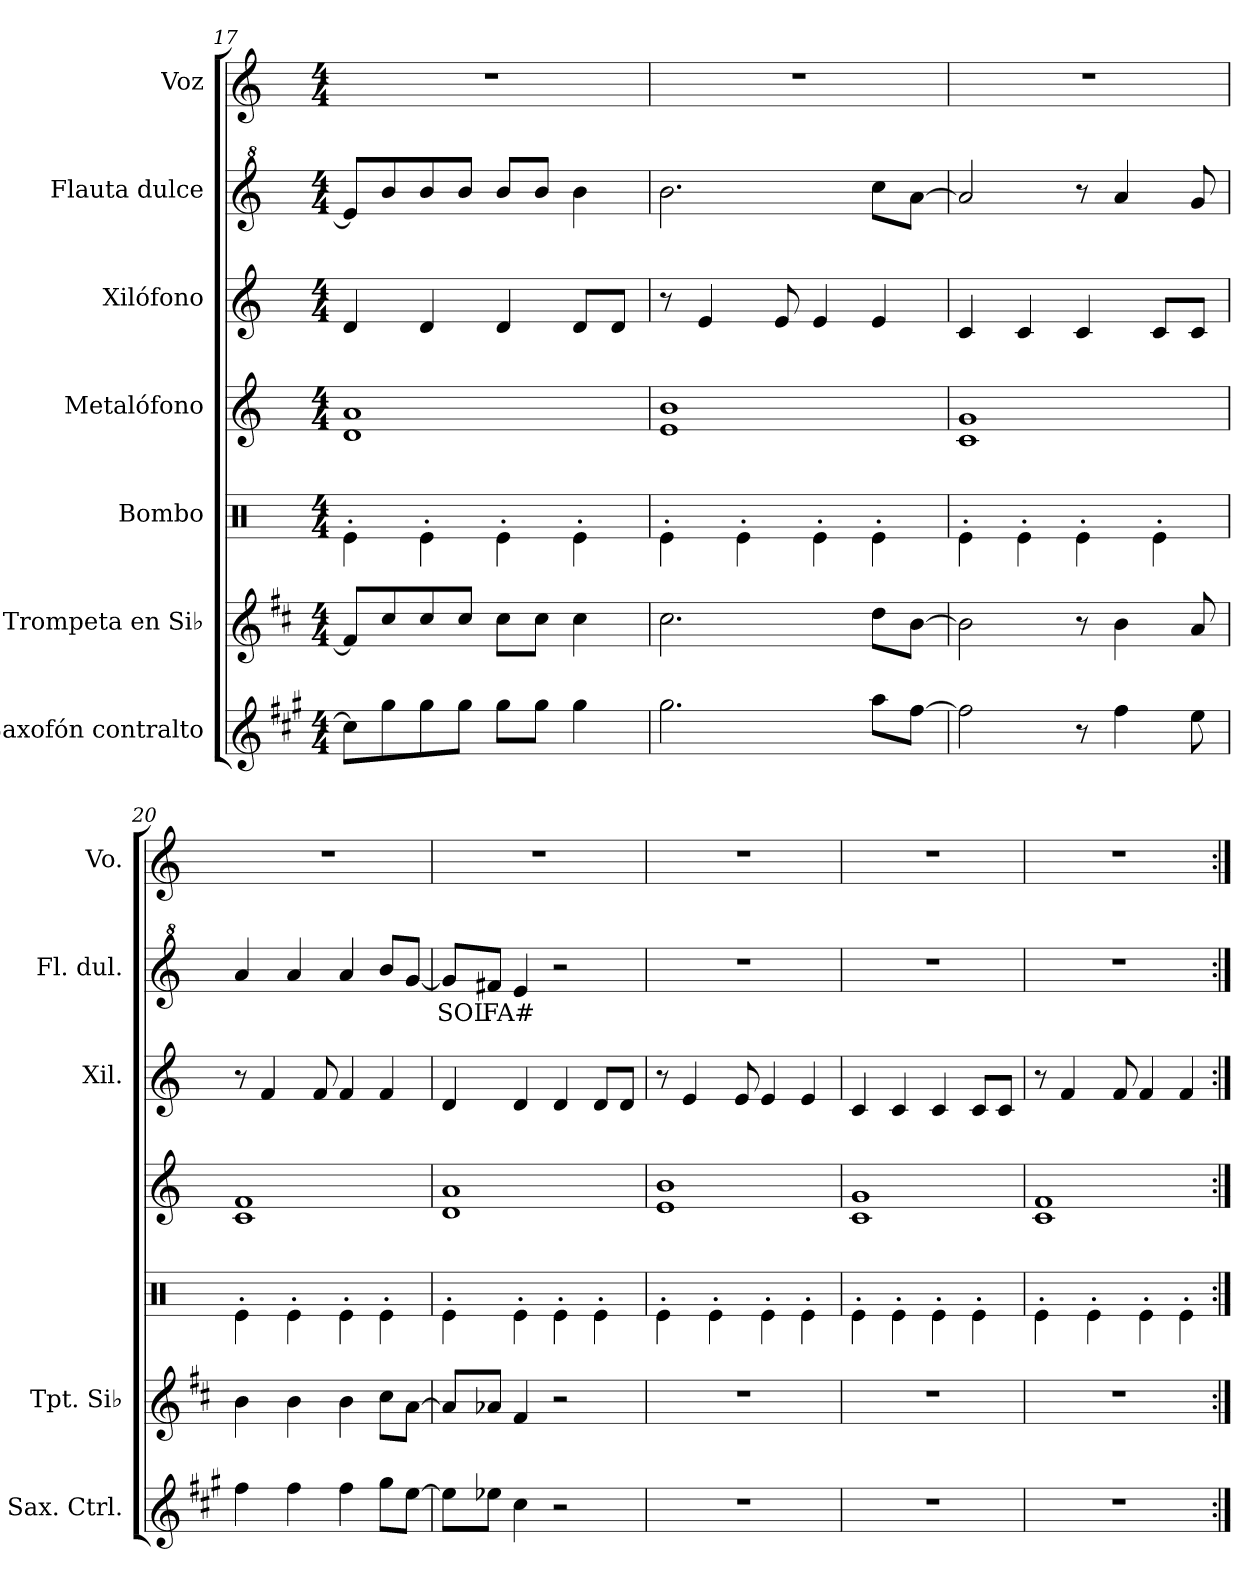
**kern	**kern	**kern	**kern	**kern	**kern	**text	**kern
*part7	*part6	*part5	*part4	*part3	*part2	*part2	*part1
*staff7	*staff6	*staff5	*staff4	*staff3	*staff2	*staff2	*staff1
*I"Saxofón contralto	*I"Trompeta en Si♭	*I"Bombo	*I"Metalófono	*I"Xilófono	*I"Flauta dulce	*	*I"Voz
*I'Sax. Ctrl.	*I'Tpt. Si♭	*	*	*I'Xil.	*I'Fl. dul.	*	*I'Vo.
*clefG2	*clefG2	*clefX	*clefG2	*clefG2	*clefG^2	*	*clefG2
*ITrd5c9	*ITrd1c2	*	*	*ITrd-7c-12	*	*	*
*k[]	*k[]	*k[]	*k[]	*k[]	*k[]	*	*k[]
*M4/4	*M4/4	*M4/4	*M4/4	*M4/4	*M4/4	*	*M4/4
=17	=17	=17	=17	=17	=17	=17	=17
8e\L]	8e/L]	4Re'\	1d 1a	4dd/	8ee/L]	.	1r
8b\	8b/	.	.	.	8bb/	.	.
8b\	8b/	4Re'\	.	4dd/	8bb/	.	.
8b\J	8b/J	.	.	.	8bb/J	.	.
8b\L	8b\L	4Re'\	.	4dd/	8bb/L	.	.
8b\J	8b\J	.	.	.	8bb/J	.	.
4b\	4b\	4Re'\	.	8dd/L	4bb\	.	.
.	.	.	.	8dd/J	.	.	.
=18	=18	=18	=18	=18	=18	=18	=18
2.b\	2.b\	4Re'\	1e 1b	8r	2.bb\	.	1r
.	.	.	.	4ee/	.	.	.
.	.	4Re'\	.	.	.	.	.
.	.	.	.	8ee/	.	.	.
.	.	4Re'\	.	4ee/	.	.	.
8cc\L	8cc\L	4Re'\	.	4ee/	8ccc\L	.	.
[8a\J	[8a\J	.	.	.	[8aa\J	.	.
=19	=19	=19	=19	=19	=19	=19	=19
2a\]	2a\]	4Re'\	1c 1g	4cc/	2aa/]	.	1r
.	.	4Re'\	.	4cc/	.	.	.
8r	8r	4Re'\	.	4cc/	8r	.	.
4a\	4a\	.	.	.	4aa/	.	.
.	.	4Re'\	.	8cc/L	.	.	.
8g\	8g/	.	.	8cc/J	8gg/	.	.
=20	=20	=20	=20	=20	=20	=20	=20
4a\	4a\	4Re'\	1c 1f	8r	4aa/	.	1r
.	.	.	.	4ff/	.	.	.
4a\	4a\	4Re'\	.	.	4aa/	.	.
.	.	.	.	8ff/	.	.	.
4a\	4a\	4Re'\	.	4ff/	4aa/	.	.
8b\L	8b\L	4Re'\	.	4ff/	8bb/L	.	.
[8g\J	[8g\J	.	.	.	[8gg/J	.	.
!!LO:PB:g=z
=21	=21	=21	=21	=21	=21	=21	=21
!	!	!	!	!	!	!LO:LY:b	!
8g\L]	8g/L]	4Re'\	1d 1a	4dd/	8gg/L]	SOL	1r
!	!	!	!	!	!	!LO:LY:b	!
8g-X\J	8g-X/J	.	.	.	8ff#X/J	FA#	.
4e\	4e/	4Re'\	.	4dd/	4ee/	.	.
2r	2r	4Re'\	.	4dd/	2r	.	.
.	.	4Re'\	.	8dd/L	.	.	.
.	.	.	.	8dd/J	.	.	.
=22	=22	=22	=22	=22	=22	=22	=22
1r	1r	4Re'\	1e 1b	8r	1r	.	1r
.	.	.	.	4ee/	.	.	.
.	.	4Re'\	.	.	.	.	.
.	.	.	.	8ee/	.	.	.
.	.	4Re'\	.	4ee/	.	.	.
.	.	4Re'\	.	4ee/	.	.	.
=23	=23	=23	=23	=23	=23	=23	=23
1r	1r	4Re'\	1c 1g	4cc/	1r	.	1r
.	.	4Re'\	.	4cc/	.	.	.
.	.	4Re'\	.	4cc/	.	.	.
.	.	4Re'\	.	8cc/L	.	.	.
.	.	.	.	8cc/J	.	.	.
=24	=24	=24	=24	=24	=24	=24	=24
1r	1r	4Re'\	1c 1f	8r	1r	.	1r
.	.	.	.	4ff/	.	.	.
.	.	4Re'\	.	.	.	.	.
.	.	.	.	8ff/	.	.	.
.	.	4Re'\	.	4ff/	.	.	.
.	.	4Re'\	.	4ff/	.	.	.
=:|!	=:|!	=:|!	=:|!	=:|!	=:|!	=:|!	=:|!
*-	*-	*-	*-	*-	*-	*-	*-
